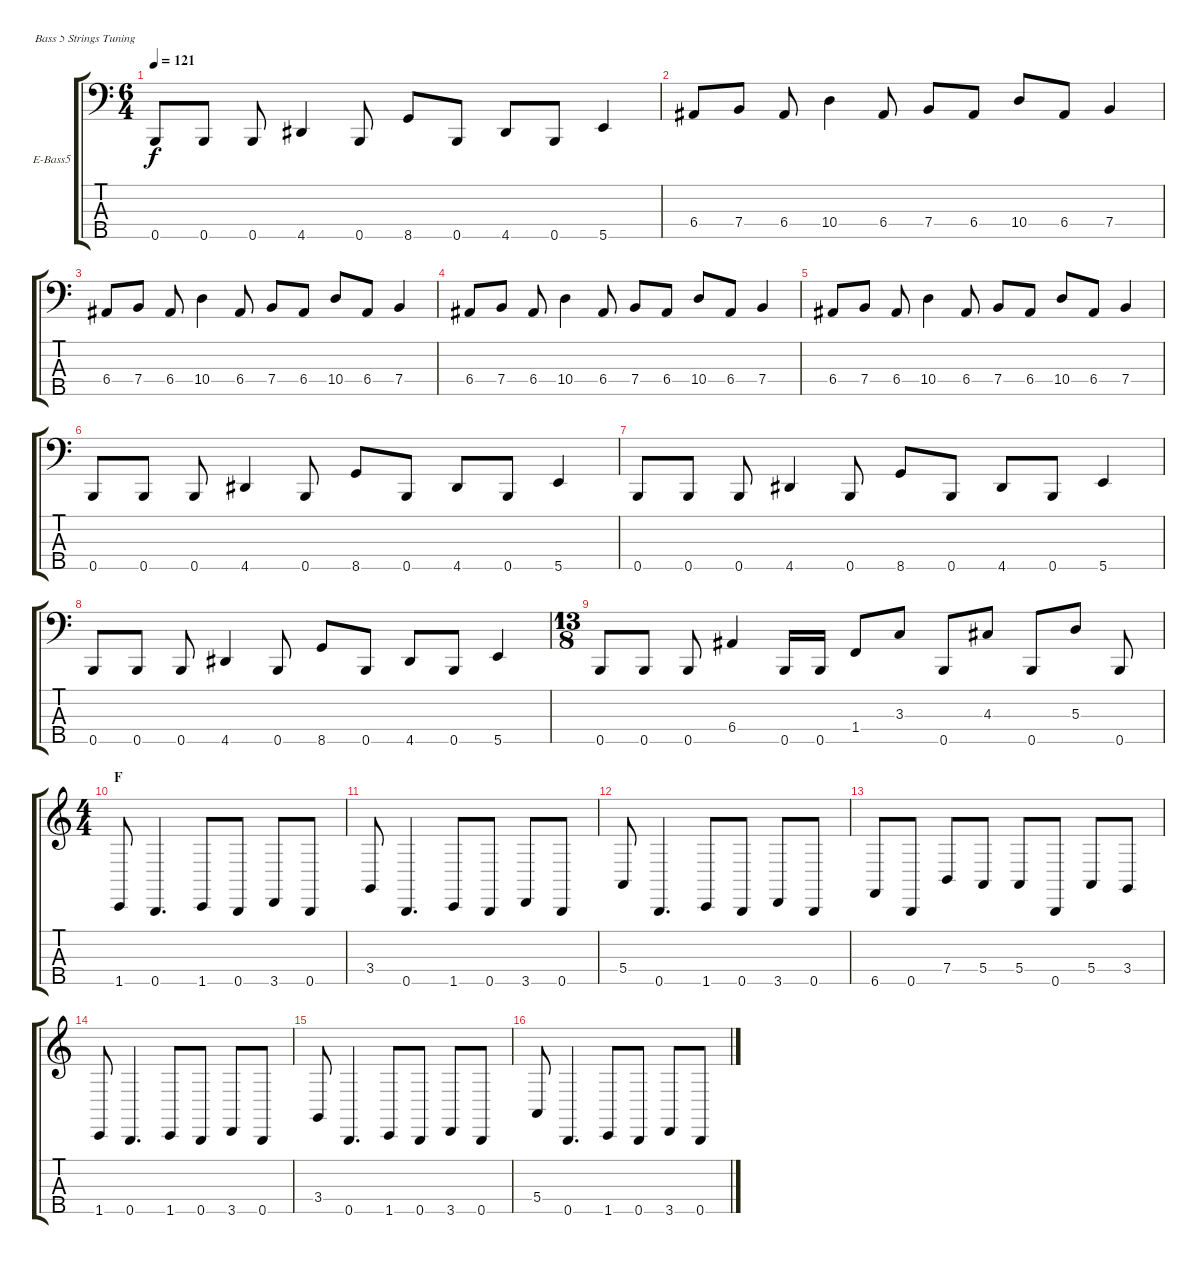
\bracketExtendMode groupsimilarinstruments
\firstSystemTrackNameOrientation horizontal
\otherSystemsTrackNameOrientation horizontal
\track ("Electric Bass" "E-Bass5") {instrument electricbassfinger}
\staff {score tabs}
\tuning (G2 D2 A1 E1 B0)
\ts (6 4)
\tempo 121
\clef f4
\ks c
0.5.8{dy f} 0.5.8 0.5.8 4.5.4 0.5.8 8.5.8 0.5.8 4.5.8 0.5.8 5.5.4 |
6.4.8 7.4.8 6.4.8 10.4.4 6.4.8 7.4.8 6.4.8 10.4.8 6.4.8 7.4.4 |
6.4.8 7.4.8 6.4.8 10.4.4 6.4.8 7.4.8 6.4.8 10.4.8 6.4.8 7.4.4 |
6.4.8 7.4.8 6.4.8 10.4.4 6.4.8 7.4.8 6.4.8 10.4.8 6.4.8 7.4.4 |
6.4.8 7.4.8 6.4.8 10.4.4 6.4.8 7.4.8 6.4.8 10.4.8 6.4.8 7.4.4 |
0.5.8 0.5.8 0.5.8 4.5.4 0.5.8 8.5.8 0.5.8 4.5.8 0.5.8 5.5.4 |
0.5.8 0.5.8 0.5.8 4.5.4 0.5.8 8.5.8 0.5.8 4.5.8 0.5.8 5.5.4 |
0.5.8 0.5.8 0.5.8 4.5.4 0.5.8 8.5.8 0.5.8 4.5.8 0.5.8 5.5.4 |
\ts (13 8)
0.5.8 0.5.8 0.5.8 6.4.4 0.5.16 0.5.16 1.4.8 3.3.8 0.5.8 4.3.8 0.5.8 5.3.8 0.5.8 |
\ts (4 4)
\section ("" "F")
\clef g2
1.5.8 0.5.4{d} 1.5.8 0.5.8 3.5.8 0.5.8 |
3.4.8 0.5.4{d} 1.5.8 0.5.8 3.5.8 0.5.8 |
5.4.8 0.5.4{d} 1.5.8 0.5.8 3.5.8 0.5.8 |
6.5.8 0.5.8 7.4.8 5.4.8 5.4.8 0.5.8 5.4.8 3.4.8 |
1.5.8 0.5.4{d} 1.5.8 0.5.8 3.5.8 0.5.8 |
3.4.8 0.5.4{d} 1.5.8 0.5.8 3.5.8 0.5.8 |
5.4.8 0.5.4{d} 1.5.8 0.5.8 3.5.8 0.5.8
